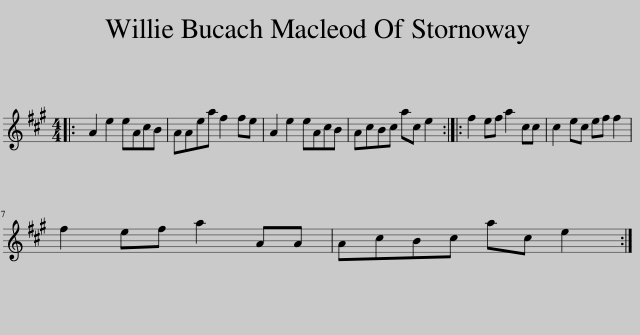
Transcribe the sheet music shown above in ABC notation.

X:1
L:1/8
M:4/4
I:linebreak $
K:A
V:1 treble
V:1
|: A2 e2 eAcB | AAea f2 fe | A2 e2 eAcB | AcBc ac e2 :: f2 ef a2 cc | %5
 c2 ec ef f2 |$ f2 ef a2 AA | AcBc ac e2 :| %8
